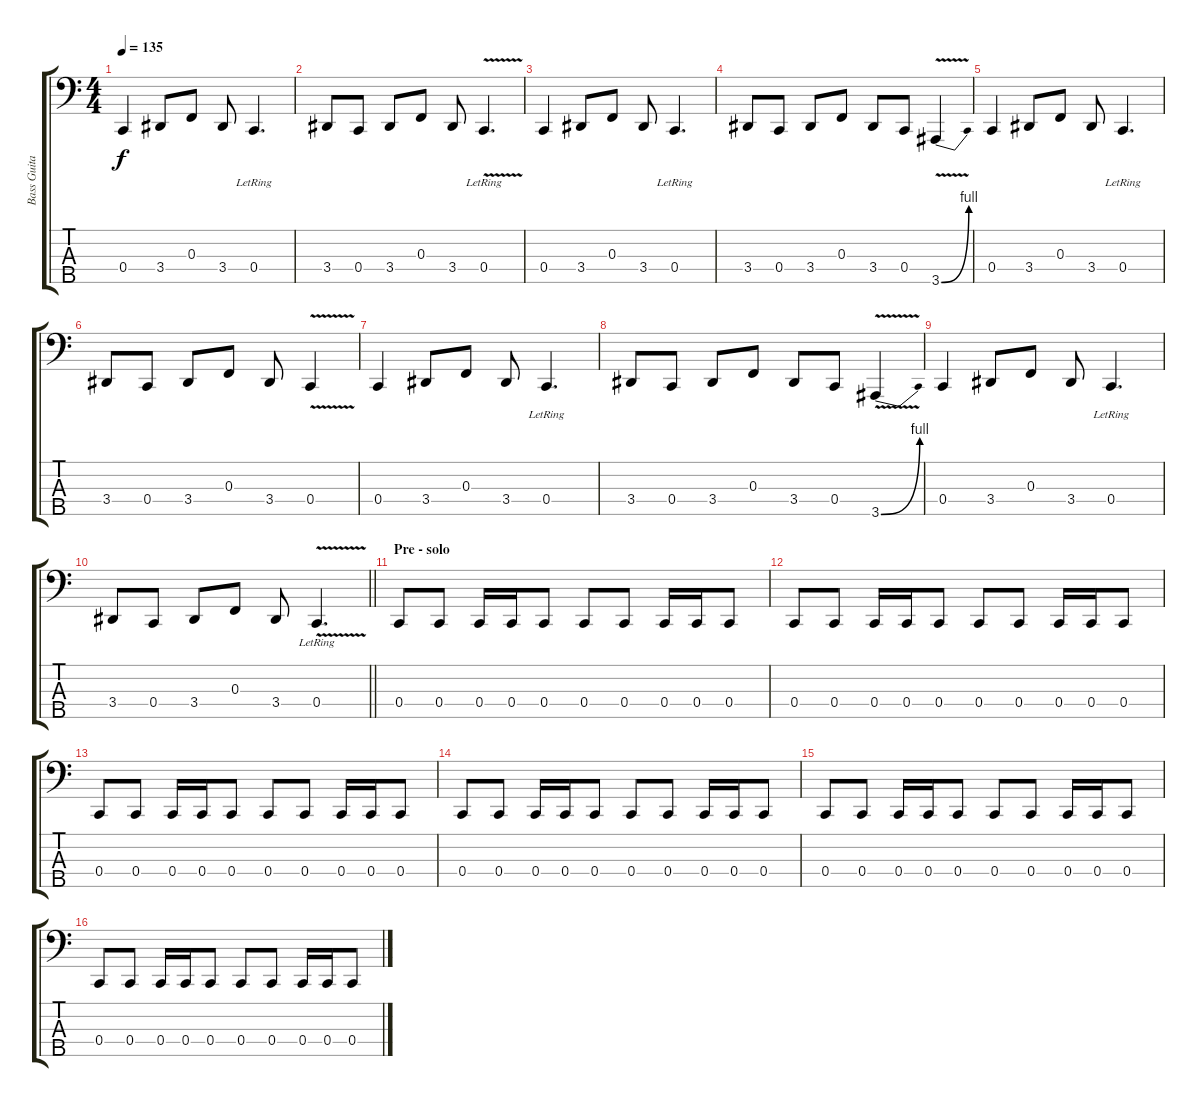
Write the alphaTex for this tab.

\track ("Bass Guitar" "Bass Guita") {instrument electricbassfinger}
\staff {score tabs}
\tuning (Eb2 Bb1 F1 C1 G0) {hide}
\ts (4 4)
\tempo 135
\clef f4
\ks c
0.4.4{dy f} 3.4.8 0.3.8 3.4.8 0.4{lr}.4{d} |
3.4.8 0.4.8 3.4.8 0.3.8 3.4.8 0.4{v lr}.4{d} |
0.4.4 3.4.8 0.3.8 3.4.8 0.4{lr}.4{d} |
3.4.8 0.4.8 3.4.8 0.3.8 3.4.8 0.4.8 3.5{be (bend 0 0 60 4) v}.4 |
0.4.4 3.4.8 0.3.8 3.4.8 0.4{lr}.4{d} |
3.4.8 0.4.8 3.4.8 0.3.8 3.4.8 0.4{v}.4 |
0.4.4 3.4.8 0.3.8 3.4.8 0.4{lr}.4{d} |
3.4.8 0.4.8 3.4.8 0.3.8 3.4.8 0.4.8 3.5{be (bend 0 0 60 4) v}.4 |
0.4.4 3.4.8 0.3.8 3.4.8 0.4{lr}.4{d} |
\barLineRight lightlight
3.4.8 0.4.8 3.4.8 0.3.8 3.4.8 0.4{v lr}.4{d} |
\section ("" "Pre - solo")
0.4.8 0.4.8 0.4.16 0.4.16 0.4.8 0.4.8 0.4.8 0.4.16 0.4.16 0.4.8 |
0.4.8 0.4.8 0.4.16 0.4.16 0.4.8 0.4.8 0.4.8 0.4.16 0.4.16 0.4.8 |
0.4.8 0.4.8 0.4.16 0.4.16 0.4.8 0.4.8 0.4.8 0.4.16 0.4.16 0.4.8 |
0.4.8 0.4.8 0.4.16 0.4.16 0.4.8 0.4.8 0.4.8 0.4.16 0.4.16 0.4.8 |
0.4.8 0.4.8 0.4.16 0.4.16 0.4.8 0.4.8 0.4.8 0.4.16 0.4.16 0.4.8 |
0.4.8 0.4.8 0.4.16 0.4.16 0.4.8 0.4.8 0.4.8 0.4.16 0.4.16 0.4.8
